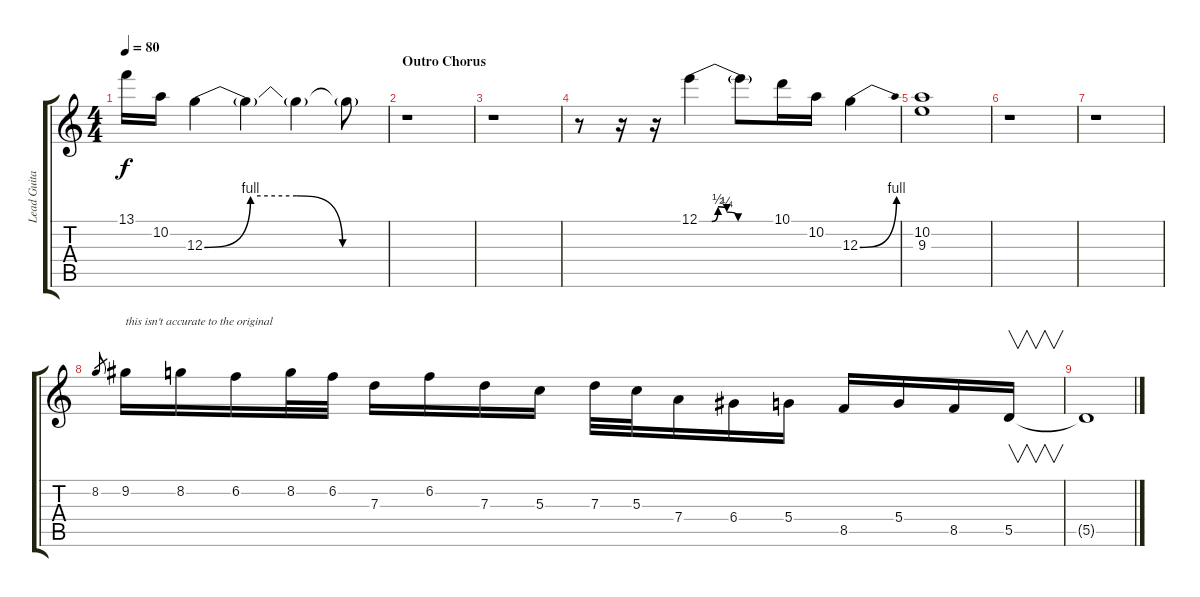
\track ("Lead Guitar" "Lead Guita") {instrument distortionguitar}
\staff {score tabs}
\tuning (E4 B3 G3 D3 A2 E2) {hide}
\ts (4 4)
\tempo 80
\clef g2
\ks c
13.1.16{dy f} 10.2.16 12.3{be (custom 0 0 15 4 30 4 45 0 60 0)}.4 12.3{t}.4 12.3{t}.4 12.3{t}.8 |
\section ("" "Outro Chorus")
r.1 |
r.1 |
r.8 r.16 r.16 12.1{be (custom 0 0 10 0 15 2 22 1 31 0 45 0 60 0)}.4 12.1{t}.8 10.1.16 10.2.16 12.3{be (bend 0 0 60 4)}.4 |
(10.2 9.3).1 |
r.1 |
r.1 |
8.2.8{gr} 9.2.16{txt "this isn't accurate to the original"} 8.2.16 6.2.16 8.2.32 6.2.32 7.3.16 6.2.16 7.3.16 5.3.16 7.3.32 5.3.32 7.4.16 6.4.16 5.4.16 8.5.16 5.4.16 8.5.16 5.5.16{v} |
5.5{t}.1
